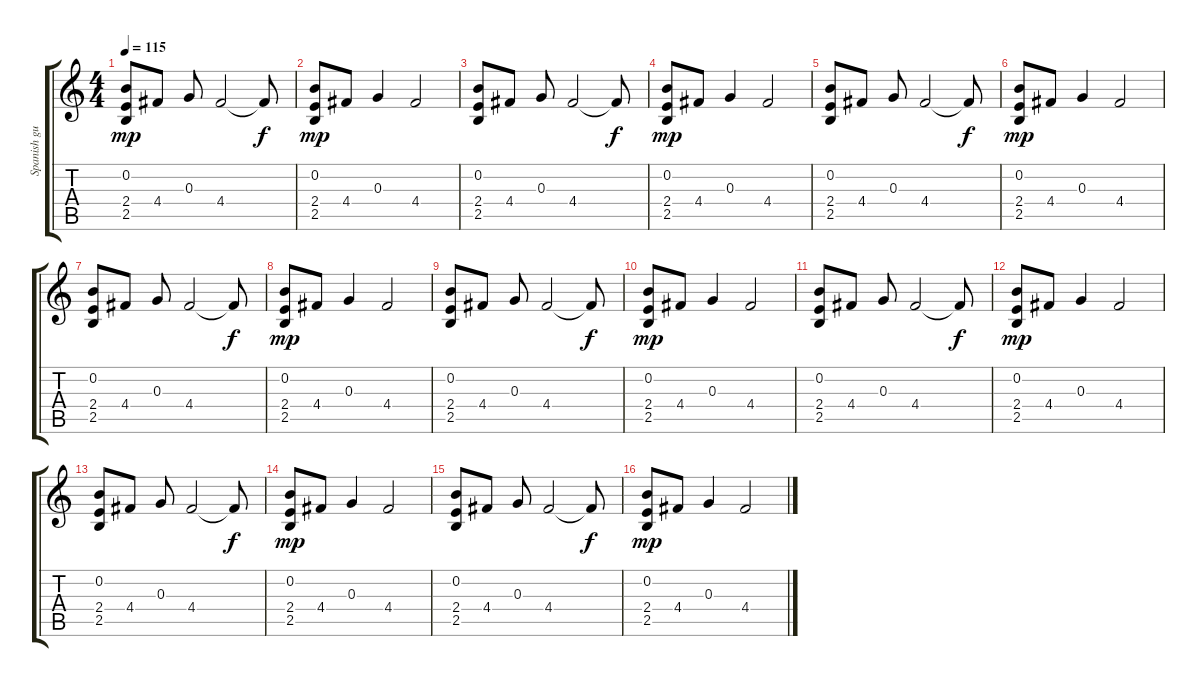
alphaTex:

\track ("Spanish guitar      " "Spanish gu") {instrument acousticguitarnylon}
\staff {score tabs}
\tuning (E4 B3 G3 D3 A2 E2) {hide}
\ts (4 4)
\tempo 115
\clef g2
\ks c
(0.2 2.4 2.5).8{dy mp} 4.4.8 0.3.8 4.4.2 4.4{t}.8{dy f} |
(0.2 2.4 2.5).8{dy mp} 4.4.8 0.3.4 4.4.2 |
(0.2 2.4 2.5).8 4.4.8 0.3.8 4.4.2 4.4{t}.8{dy f} |
(0.2 2.4 2.5).8{dy mp} 4.4.8 0.3.4 4.4.2 |
(0.2 2.4 2.5).8 4.4.8 0.3.8 4.4.2 4.4{t}.8{dy f} |
(0.2 2.4 2.5).8{dy mp} 4.4.8 0.3.4 4.4.2 |
(0.2 2.4 2.5).8 4.4.8 0.3.8 4.4.2 4.4{t}.8{dy f} |
(0.2 2.4 2.5).8{dy mp} 4.4.8 0.3.4 4.4.2 |
(0.2 2.4 2.5).8 4.4.8 0.3.8 4.4.2 4.4{t}.8{dy f} |
(0.2 2.4 2.5).8{dy mp} 4.4.8 0.3.4 4.4.2 |
(0.2 2.4 2.5).8 4.4.8 0.3.8 4.4.2 4.4{t}.8{dy f} |
(0.2 2.4 2.5).8{dy mp} 4.4.8 0.3.4 4.4.2 |
(0.2 2.4 2.5).8 4.4.8 0.3.8 4.4.2 4.4{t}.8{dy f} |
(0.2 2.4 2.5).8{dy mp} 4.4.8 0.3.4 4.4.2 |
(0.2 2.4 2.5).8 4.4.8 0.3.8 4.4.2 4.4{t}.8{dy f} |
(0.2 2.4 2.5).8{dy mp} 4.4.8 0.3.4 4.4.2
